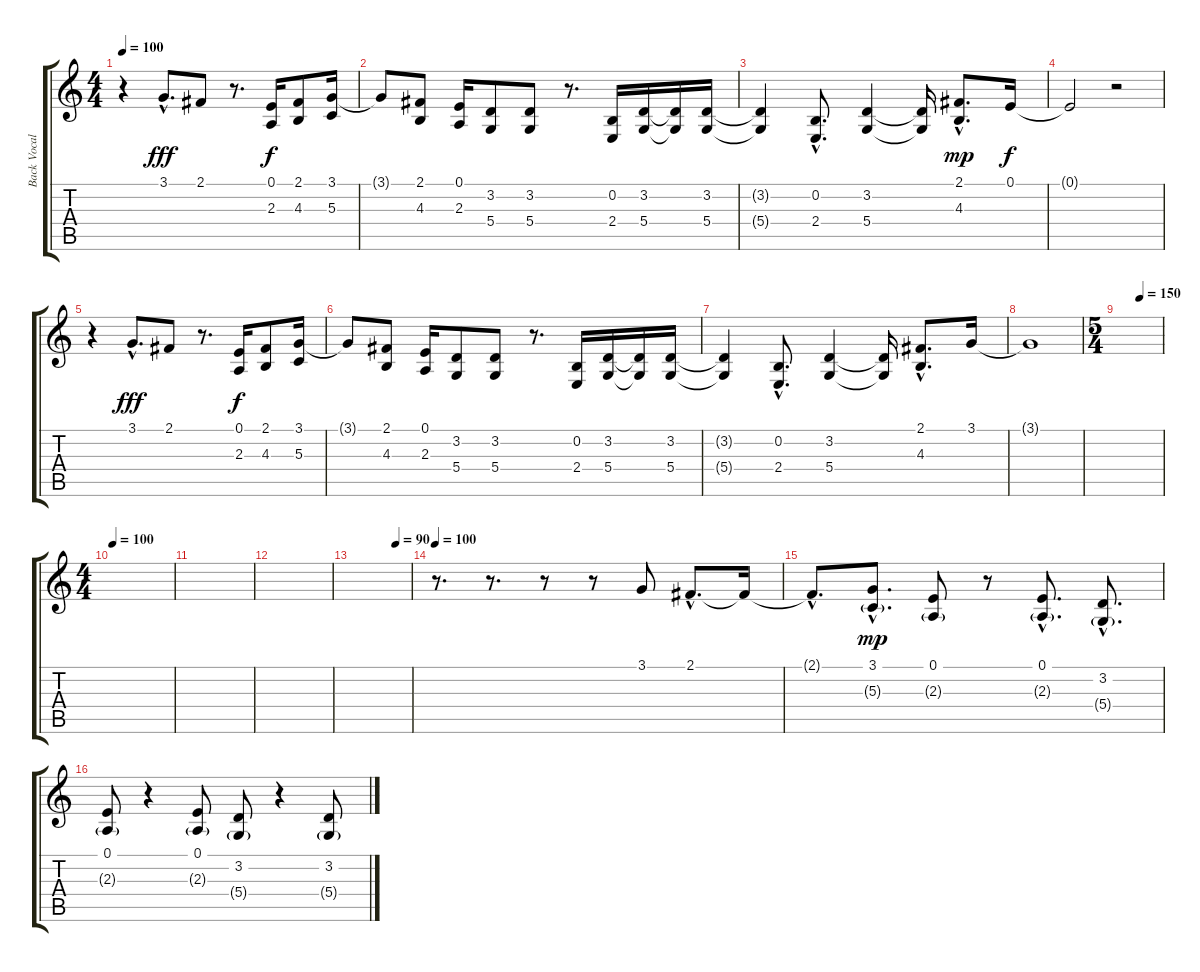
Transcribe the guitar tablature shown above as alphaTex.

\track ("Back Vocals" "Back Vocal") {instrument bassoon}
\staff {score tabs}
\tuning (E4 B3 G3 D3 A2 D2) {hide}
\ts (4 4)
\tempo 100
\clef g2
\ks c
r.4{dy f} 3.1{hac}.8{d dy fff volume 16 instrument choiraahs} 2.1.8 r.8{d} (0.1 2.3).16{dy f volume 12 instrument bassoon} (2.1 4.3).8 (3.1 5.3).16 |
3.1{t}.8 (2.1 4.3).8 (0.1 2.3).16 (3.2 5.4).8 (3.2 5.4).8 r.8{d} (0.2 2.4).16 (3.2 5.4).16 (3.2{t} 5.4{t}).16 (3.2 5.4).16 |
(3.2{t} 5.4{t}).4 (0.2{hac} 2.4{hac}).8{d} (3.2 5.4).4 (3.2{t} 5.4{t}).16 (2.1{hac} 4.3{hac}).8{d dy mp} 0.1.16{dy f} |
0.1{t}.2 r.2 |
r.4 3.1{hac}.8{d dy fff volume 16 instrument choiraahs} 2.1.8 r.8{d} (0.1 2.3).16{dy f volume 12 instrument bassoon} (2.1 4.3).8 (3.1 5.3).16 |
3.1{t}.8 (2.1 4.3).8 (0.1 2.3).16 (3.2 5.4).8 (3.2 5.4).8 r.8{d} (0.2 2.4).16 (3.2 5.4).16 (3.2{t} 5.4{t}).16 (3.2 5.4).16 |
(3.2{t} 5.4{t}).4 (0.2{hac} 2.4{hac}).8{d} (3.2 5.4).4 (3.2{t} 5.4{t}).16 (2.1{hac} 4.3{hac}).8{d} 3.1.16 |
3.1{t}.1 |
\ts (5 4)
\tempo (150 0.5)
|
\ts (4 4)
\tempo 100
|
|
|
\tempo (90 0.75)
|
\tempo 100
r.8{d} r.8{d} r.8 r.8 3.1.8 2.1{hac}.8{d} 2.1{t}.16 |
2.1{hac t}.8{d} (3.1{hac} 5.3{g hac}).8{d dy mp} (0.1 2.3{g}).8 r.8 (0.1{hac} 2.3{g hac}).8{d} (3.2{hac} 5.4{g hac}).8{d} |
(0.1 2.3{g}).8 r.4 (0.1 2.3{g}).8 (3.2 5.4{g}).8 r.4 (3.2 5.4{g}).8
